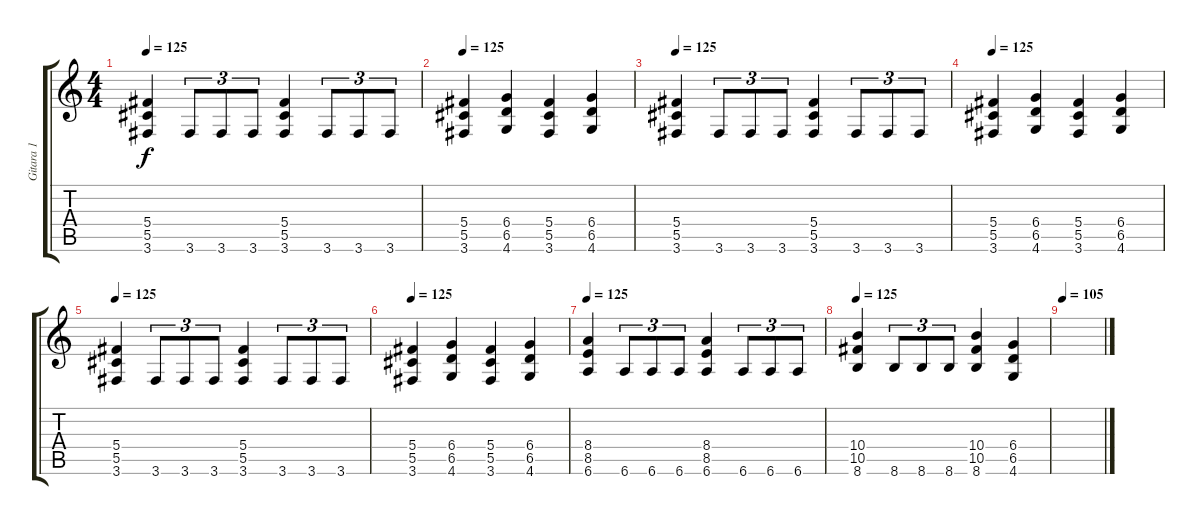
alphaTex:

\track ("Gitara 1" "Gitara 1") {instrument overdrivenguitar}
\staff {score tabs}
\tuning (Eb4 Bb3 Gb3 Db3 Ab2 Eb2) {hide}
\ts (4 4)
\tempo 125
\clef g2
\ks c
(5.4 5.5 3.6).4{dy f} 3.6.8{tu (3 2)} 3.6.8{tu (3 2)} 3.6.8{tu (3 2)} (5.4 5.5 3.6).4 3.6.8{tu (3 2)} 3.6.8{tu (3 2)} 3.6.8{tu (3 2)} |
\tempo 125
(5.4 5.5 3.6).4 (6.4 6.5 4.6).4 (5.4 5.5 3.6).4 (6.4 6.5 4.6).4 |
\tempo 125
(5.4 5.5 3.6).4 3.6.8{tu (3 2)} 3.6.8{tu (3 2)} 3.6.8{tu (3 2)} (5.4 5.5 3.6).4 3.6.8{tu (3 2)} 3.6.8{tu (3 2)} 3.6.8{tu (3 2)} |
\tempo 125
(5.4 5.5 3.6).4 (6.4 6.5 4.6).4 (5.4 5.5 3.6).4 (6.4 6.5 4.6).4 |
\tempo 125
(5.4 5.5 3.6).4 3.6.8{tu (3 2)} 3.6.8{tu (3 2)} 3.6.8{tu (3 2)} (5.4 5.5 3.6).4 3.6.8{tu (3 2)} 3.6.8{tu (3 2)} 3.6.8{tu (3 2)} |
\tempo 125
(5.4 5.5 3.6).4 (6.4 6.5 4.6).4 (5.4 5.5 3.6).4 (6.4 6.5 4.6).4 |
\tempo 125
(8.4 8.5 6.6).4 6.6.8{tu (3 2)} 6.6.8{tu (3 2)} 6.6.8{tu (3 2)} (8.4 8.5 6.6).4 6.6.8{tu (3 2)} 6.6.8{tu (3 2)} 6.6.8{tu (3 2)} |
\tempo 125
(10.4 10.5 8.6).4 8.6.8{tu (3 2)} 8.6.8{tu (3 2)} 8.6.8{tu (3 2)} (10.4 10.5 8.6).4 (6.4 6.5 4.6).4 |
\tempo 105
